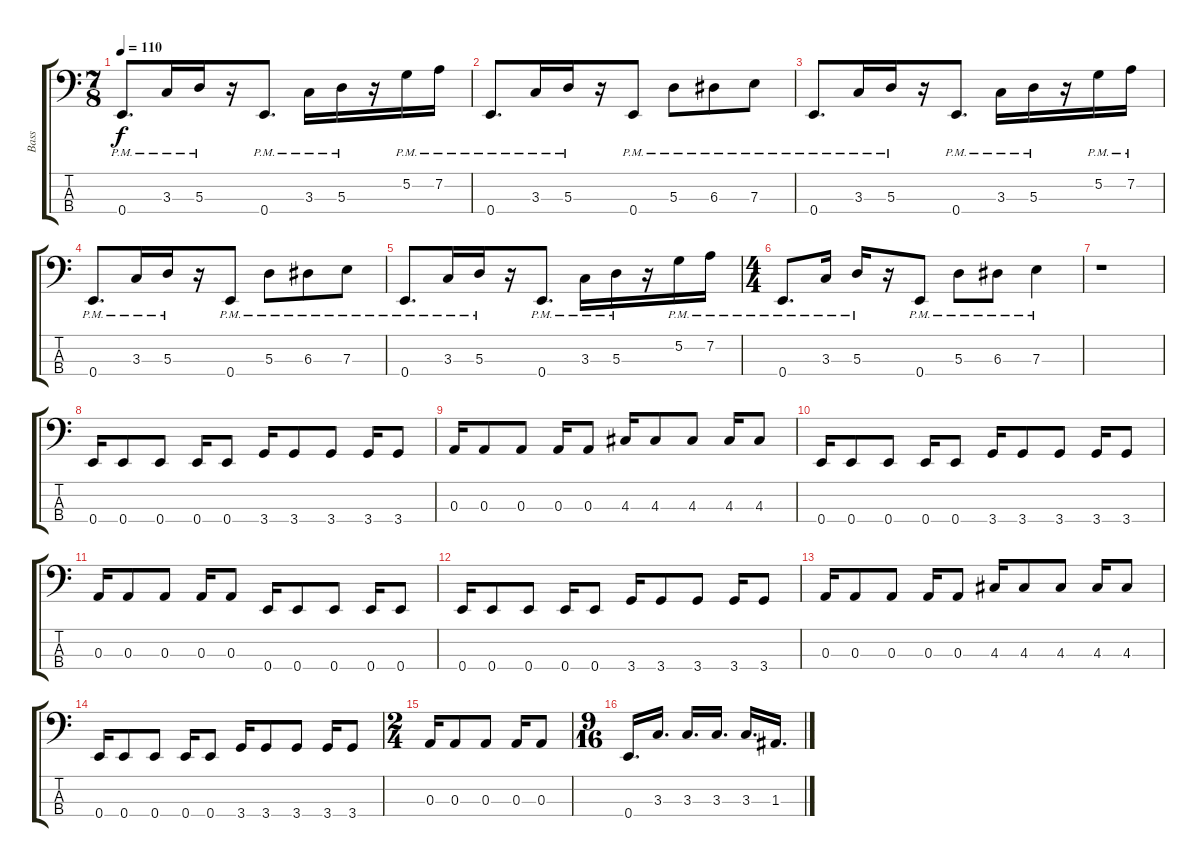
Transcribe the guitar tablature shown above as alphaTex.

\track ("Bass" "Bass") {instrument electricbassfinger}
\staff {score tabs}
\tuning (G2 D2 A1 E1) {hide}
\ts (7 8)
\tempo 110
\clef f4
\ks c
0.4{pm}.8{d dy f} 3.3{pm}.16 5.3{pm}.16 r.16 0.4{pm}.8{d} 3.3{pm}.16 5.3{pm}.16 r.16 5.2{pm}.16 7.2{pm}.16 |
0.4{pm}.8{d} 3.3{pm}.16 5.3{pm}.16 r.16 0.4{pm}.8 5.3{pm}.8 6.3{pm}.8 7.3{pm}.8 |
0.4{pm}.8{d} 3.3{pm}.16 5.3{pm}.16 r.16 0.4{pm}.8{d} 3.3{pm}.16 5.3{pm}.16 r.16 5.2{pm}.16 7.2{pm}.16 |
0.4{pm}.8{d} 3.3{pm}.16 5.3{pm}.16 r.16 0.4{pm}.8 5.3{pm}.8 6.3{pm}.8 7.3{pm}.8 |
0.4{pm}.8{d} 3.3{pm}.16 5.3{pm}.16 r.16 0.4{pm}.8{d} 3.3{pm}.16 5.3{pm}.16 r.16 5.2{pm}.16 7.2{pm}.16 |
\ts (4 4)
0.4{pm}.8{d} 3.3{pm}.16 5.3{pm}.16 r.16 0.4{pm}.8 5.3{pm}.8 6.3{pm}.8 7.3{pm}.4 |
r.1 |
0.4.16 0.4.8 0.4.8 0.4.16 0.4.8 3.4.16 3.4.8 3.4.8 3.4.16 3.4.8 |
0.3.16 0.3.8 0.3.8 0.3.16 0.3.8 4.3.16 4.3.8 4.3.8 4.3.16 4.3.8 |
0.4.16 0.4.8 0.4.8 0.4.16 0.4.8 3.4.16 3.4.8 3.4.8 3.4.16 3.4.8 |
0.3.16 0.3.8 0.3.8 0.3.16 0.3.8 0.4.16 0.4.8 0.4.8 0.4.16 0.4.8 |
0.4.16 0.4.8 0.4.8 0.4.16 0.4.8 3.4.16 3.4.8 3.4.8 3.4.16 3.4.8 |
0.3.16 0.3.8 0.3.8 0.3.16 0.3.8 4.3.16 4.3.8 4.3.8 4.3.16 4.3.8 |
0.4.16 0.4.8 0.4.8 0.4.16 0.4.8 3.4.16 3.4.8 3.4.8 3.4.16 3.4.8 |
\ts (2 4)
0.3.16 0.3.8 0.3.8 0.3.16 0.3.8 |
\ts (9 16)
0.4.16{d} 3.3.16{d} 3.3.16{d} 3.3.16{d} 3.3.16{d} 1.3.16{d}
